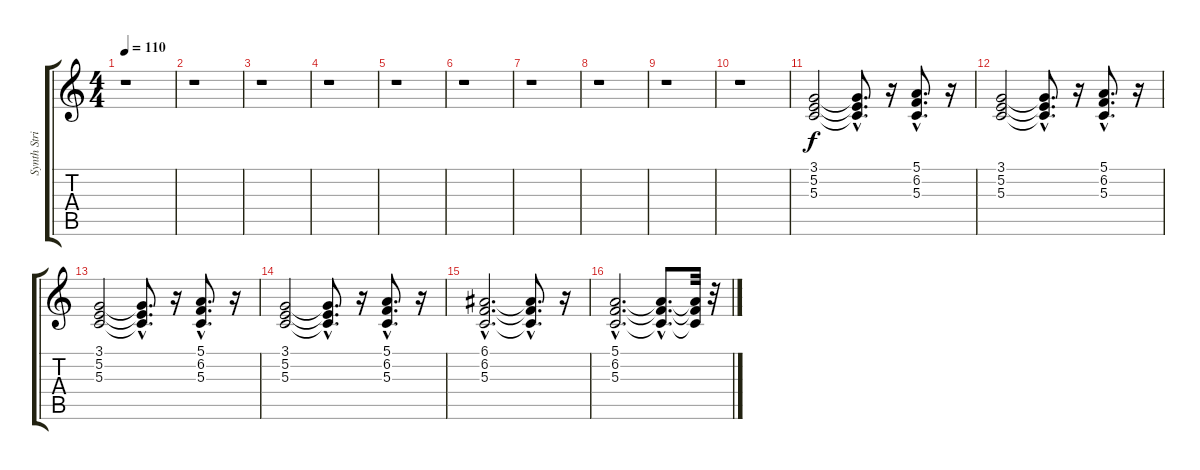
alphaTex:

\track ("Synth Strings 1" "Synth Stri") {instrument synthstrings1}
\staff {score tabs}
\tuning (E4 B3 G3 D3 A2 E2) {hide}
\ts (4 4)
\tempo 110
\clef g2
\ks c
r.1{dy f} |
r.1 |
r.1 |
r.1 |
r.1 |
r.1 |
r.1 |
r.1 |
r.1 |
r.1 |
(3.1 5.2 5.3).2 (3.1{hac t} 5.2{t} 5.3{t}).8{d} r.16 (5.1{hac} 6.2{hac} 5.3{hac}).8{d} r.16 |
(3.1 5.2 5.3).2 (3.1{hac t} 5.2{t} 5.3{t}).8{d} r.16 (5.1{hac} 6.2{hac} 5.3{hac}).8{d} r.16 |
(3.1 5.2 5.3).2 (3.1{hac t} 5.2{t} 5.3{t}).8{d} r.16 (5.1{hac} 6.2{hac} 5.3{hac}).8{d} r.16 |
(3.1 5.2 5.3).2 (3.1{hac t} 5.2{t} 5.3{t}).8{d} r.16 (5.1{hac} 6.2{hac} 5.3{hac}).8{d} r.16 |
(6.1{hac} 6.2{hac} 5.3{hac}).2{d} (6.1{hac t} 6.2{hac t} 5.3{hac t}).8{d} r.16 |
(5.1{hac} 6.2{hac} 5.3{hac}).2{d} (5.1{hac t} 6.2{hac t} 5.3{hac t}).8{d} (5.1{t} 6.2{t} 5.3{t}).32 r.32
